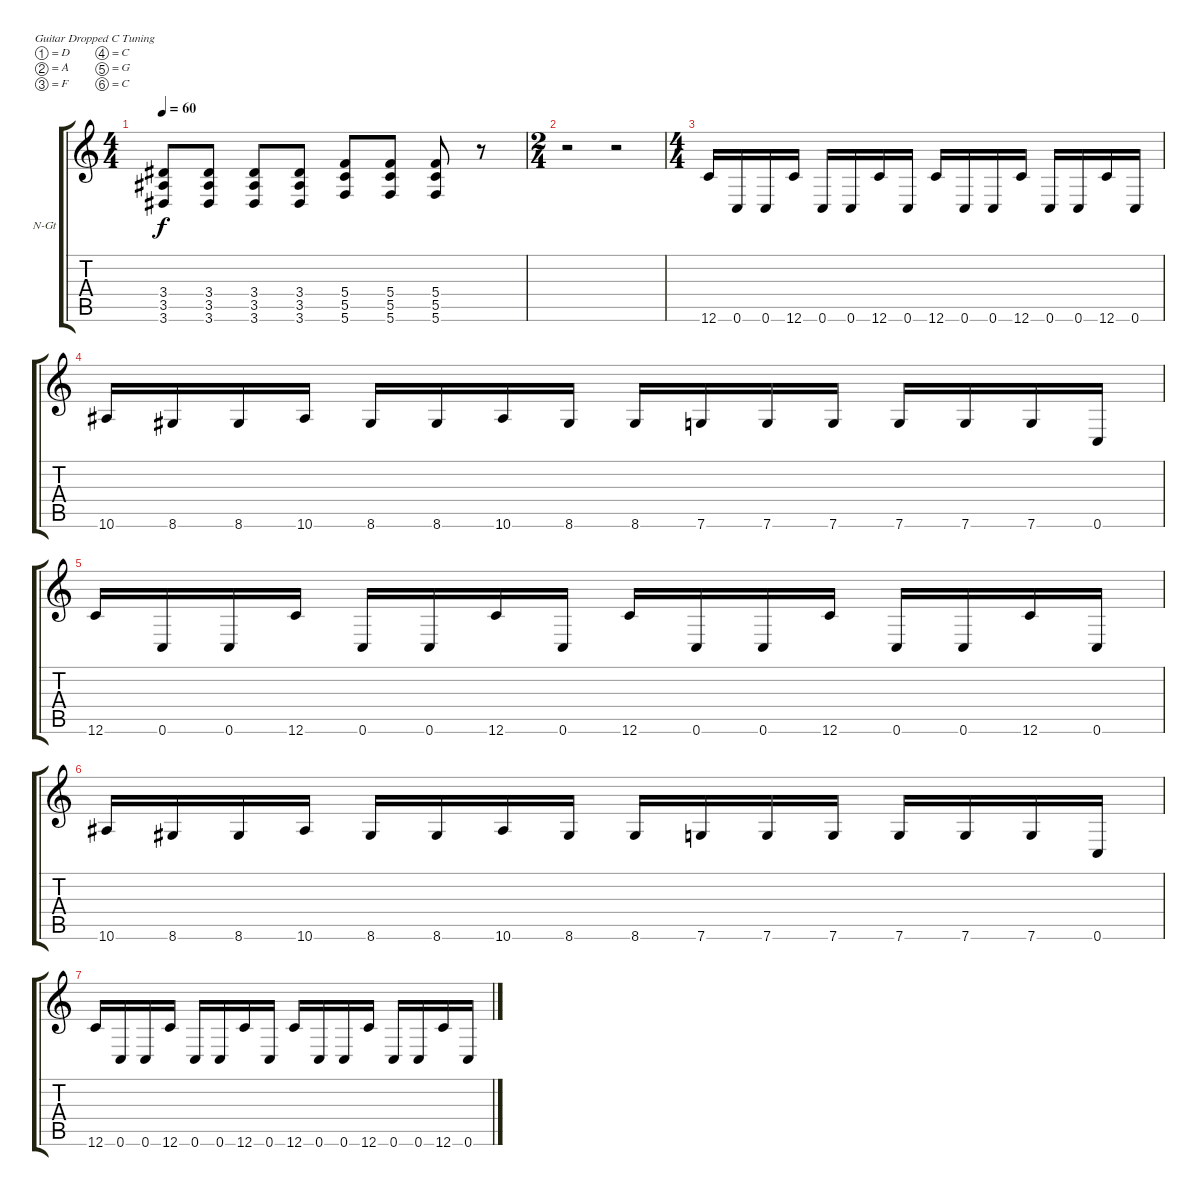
\bracketExtendMode groupsimilarinstruments
\firstSystemTrackNameOrientation horizontal
\otherSystemsTrackNameOrientation horizontal
\track ("Paul" "N-Gt") {instrument acousticguitarnylon}
\staff {score tabs}
\tuning (D4 A3 F3 C3 G2 C2)
\ts (4 4)
\tempo 60
\clef g2
\ks c
(3.6 3.5 3.4).8{dy f} (3.6 3.5 3.4).8 (3.6 3.5 3.4).8 (3.6 3.5 3.4).8 (5.6 5.5 5.4).8 (5.6 5.5 5.4).8 (5.6 5.5 5.4).8 r.8 |
\ts (2 4)
r.2 r.2 |
\ts (4 4)
12.6.16 0.6.16 0.6.16 12.6.16 0.6.16 0.6.16 12.6.16 0.6.16 12.6.16 0.6.16 0.6.16 12.6.16 0.6.16 0.6.16 12.6.16 0.6.16 |
10.6.16 8.6.16 8.6.16 10.6.16 8.6.16 8.6.16 10.6.16 8.6.16 8.6.16 7.6.16 7.6.16 7.6.16 7.6.16 7.6.16 7.6.16 0.6.16 |
12.6.16 0.6.16 0.6.16 12.6.16 0.6.16 0.6.16 12.6.16 0.6.16 12.6.16 0.6.16 0.6.16 12.6.16 0.6.16 0.6.16 12.6.16 0.6.16 |
10.6.16 8.6.16 8.6.16 10.6.16 8.6.16 8.6.16 10.6.16 8.6.16 8.6.16 7.6.16 7.6.16 7.6.16 7.6.16 7.6.16 7.6.16 0.6.16 |
12.6.16 0.6.16 0.6.16 12.6.16 0.6.16 0.6.16 12.6.16 0.6.16 12.6.16 0.6.16 0.6.16 12.6.16 0.6.16 0.6.16 12.6.16 0.6.16
